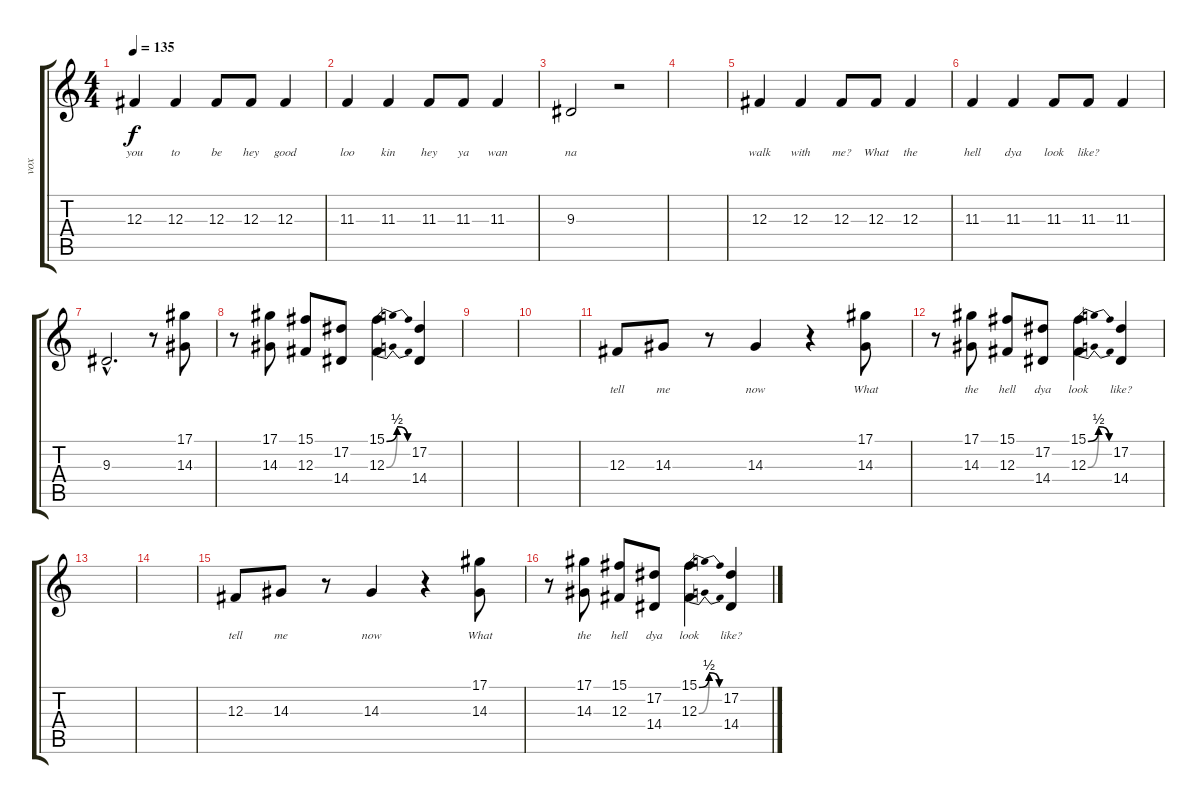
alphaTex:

\track ("vox" "vox") {instrument altosax}
\staff {score tabs}
\tuning (Eb4 Bb3 Gb3 Db3 Ab2 Eb2) {hide}
\ts (4 4)
\tempo 135
\clef g2
\ks c
12.3.4{lyrics (0 "you") lyrics (1 "") lyrics (2 "") lyrics (3 "") lyrics (4 "") dy f} 12.3.4{lyrics (0 "to") lyrics (1 "") lyrics (2 "") lyrics (3 "") lyrics (4 "")} 12.3.8{lyrics (0 "be") lyrics (1 "") lyrics (2 "") lyrics (3 "") lyrics (4 "")} 12.3.8{lyrics (0 "hey") lyrics (1 "") lyrics (2 "") lyrics (3 "") lyrics (4 "")} 12.3.4{lyrics (0 "good") lyrics (1 "") lyrics (2 "") lyrics (3 "") lyrics (4 "")} |
11.3.4{lyrics (0 "loo") lyrics (1 "") lyrics (2 "") lyrics (3 "") lyrics (4 "")} 11.3.4{lyrics (0 "kin") lyrics (1 "") lyrics (2 "") lyrics (3 "") lyrics (4 "")} 11.3.8{lyrics (0 "hey") lyrics (1 "") lyrics (2 "") lyrics (3 "") lyrics (4 "")} 11.3.8{lyrics (0 "ya") lyrics (1 "") lyrics (2 "") lyrics (3 "") lyrics (4 "")} 11.3.4{lyrics (0 "wan") lyrics (1 "") lyrics (2 "") lyrics (3 "") lyrics (4 "")} |
9.3.2{lyrics (0 "na") lyrics (1 "") lyrics (2 "") lyrics (3 "") lyrics (4 "")} r.2 |
|
12.3.4{lyrics (0 "walk") lyrics (1 "") lyrics (2 "") lyrics (3 "") lyrics (4 "")} 12.3.4{lyrics (0 "with") lyrics (1 "") lyrics (2 "") lyrics (3 "") lyrics (4 "")} 12.3.8{lyrics (0 "me?") lyrics (1 "") lyrics (2 "") lyrics (3 "") lyrics (4 "")} 12.3.8{lyrics (0 "What") lyrics (1 "") lyrics (2 "") lyrics (3 "") lyrics (4 "")} 12.3.4{lyrics (0 "the") lyrics (1 "") lyrics (2 "") lyrics (3 "") lyrics (4 "")} |
11.3.4{lyrics (0 "hell") lyrics (1 "") lyrics (2 "") lyrics (3 "") lyrics (4 "")} 11.3.4{lyrics (0 "dya") lyrics (1 "") lyrics (2 "") lyrics (3 "") lyrics (4 "")} 11.3.8{lyrics (0 "look") lyrics (1 "") lyrics (2 "") lyrics (3 "") lyrics (4 "")} 11.3.8{lyrics (0 "like?") lyrics (1 "") lyrics (2 "") lyrics (3 "") lyrics (4 "")} 11.3.4 |
9.3{hac}.2{d} r.8 (17.1 14.3).8 |
r.8 (17.1 14.3).8 (15.1 12.3).8 (17.2 14.4).8 (15.1{be (bendrelease 0 0 30 2 50 2 60 0)} 12.3{be (bendrelease 0 0 30 2 50 2 60 0)}).4 (17.2 14.4).4 |
|
|
12.3.8{lyrics (0 "") lyrics (1 "tell") lyrics (2 "") lyrics (3 "") lyrics (4 "")} 14.3.8{lyrics (0 "") lyrics (1 "me") lyrics (2 "") lyrics (3 "") lyrics (4 "")} r.8 14.3.4{lyrics (0 "") lyrics (1 "now") lyrics (2 "") lyrics (3 "") lyrics (4 "")} r.4 (17.1 14.3).8{lyrics (0 "") lyrics (1 "What") lyrics (2 "") lyrics (3 "") lyrics (4 "")} |
r.8 (17.1 14.3).8{lyrics (0 "") lyrics (1 "the") lyrics (2 "") lyrics (3 "") lyrics (4 "")} (15.1 12.3).8{lyrics (0 "") lyrics (1 "hell") lyrics (2 "") lyrics (3 "") lyrics (4 "")} (17.2 14.4).8{lyrics (0 "") lyrics (1 "dya") lyrics (2 "") lyrics (3 "") lyrics (4 "")} (15.1{be (bendrelease 0 0 30 2 50 2 60 0)} 12.3{be (bendrelease 0 0 30 2 50 2 60 0)}).4{lyrics (0 "") lyrics (1 "look") lyrics (2 "") lyrics (3 "") lyrics (4 "")} (17.2 14.4).4{lyrics (0 "") lyrics (1 "like?") lyrics (2 "") lyrics (3 "") lyrics (4 "")} |
|
|
12.3.8{lyrics (0 "") lyrics (1 "tell") lyrics (2 "") lyrics (3 "") lyrics (4 "")} 14.3.8{lyrics (0 "") lyrics (1 "me") lyrics (2 "") lyrics (3 "") lyrics (4 "")} r.8 14.3.4{lyrics (0 "") lyrics (1 "now") lyrics (2 "") lyrics (3 "") lyrics (4 "")} r.4 (17.1 14.3).8{lyrics (0 "") lyrics (1 "What") lyrics (2 "") lyrics (3 "") lyrics (4 "")} |
r.8 (17.1 14.3).8{lyrics (0 "") lyrics (1 "the") lyrics (2 "") lyrics (3 "") lyrics (4 "")} (15.1 12.3).8{lyrics (0 "") lyrics (1 "hell") lyrics (2 "") lyrics (3 "") lyrics (4 "")} (17.2 14.4).8{lyrics (0 "") lyrics (1 "dya") lyrics (2 "") lyrics (3 "") lyrics (4 "")} (15.1{be (bendrelease 0 0 30 2 50 2 60 0)} 12.3{be (bendrelease 0 0 30 2 50 2 60 0)}).4{lyrics (0 "") lyrics (1 "look") lyrics (2 "") lyrics (3 "") lyrics (4 "")} (17.2 14.4).4{lyrics (0 "") lyrics (1 "like?") lyrics (2 "") lyrics (3 "") lyrics (4 "")}
